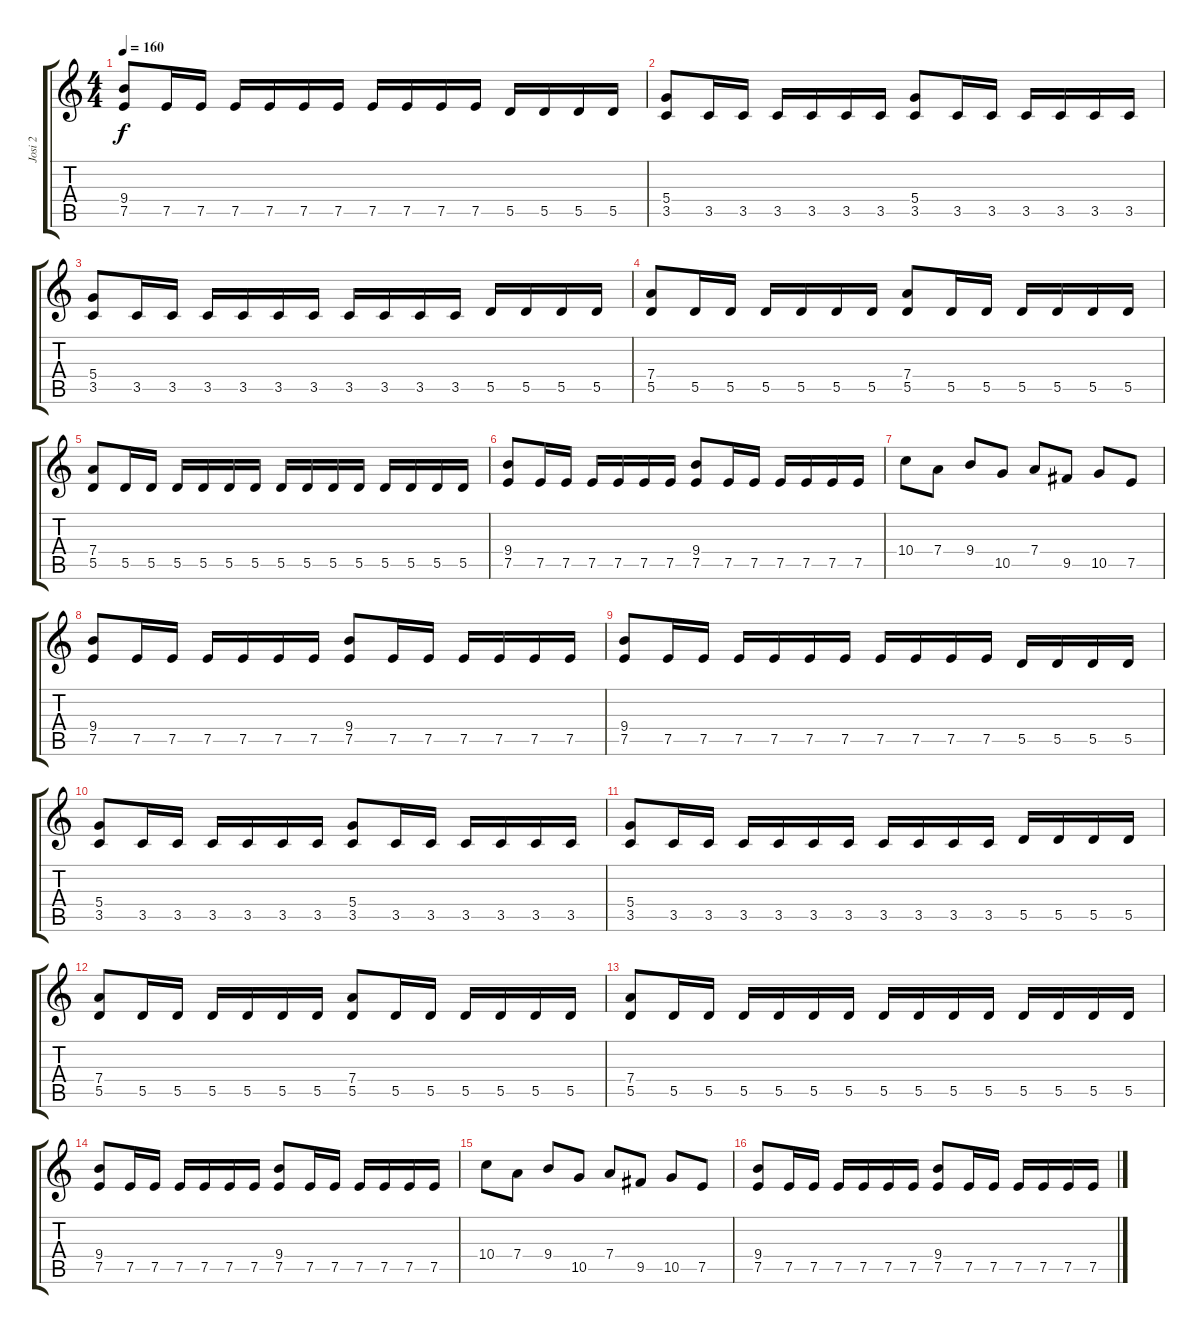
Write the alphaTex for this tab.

\track ("Josi 2" "Josi 2") {instrument overdrivenguitar}
\staff {score tabs}
\tuning (E4 B3 G3 D3 A2 E2) {hide}
\ts (4 4)
\tempo 160
\clef g2
\ks c
(9.4 7.5).8{dy f} 7.5.16 7.5.16 7.5.16 7.5.16 7.5.16 7.5.16 7.5.16 7.5.16 7.5.16 7.5.16 5.5.16 5.5.16 5.5.16 5.5.16 |
(5.4 3.5).8 3.5.16 3.5.16 3.5.16 3.5.16 3.5.16 3.5.16 (5.4 3.5).8 3.5.16 3.5.16 3.5.16 3.5.16 3.5.16 3.5.16 |
(5.4 3.5).8 3.5.16 3.5.16 3.5.16 3.5.16 3.5.16 3.5.16 3.5.16 3.5.16 3.5.16 3.5.16 5.5.16 5.5.16 5.5.16 5.5.16 |
(7.4 5.5).8 5.5.16 5.5.16 5.5.16 5.5.16 5.5.16 5.5.16 (7.4 5.5).8 5.5.16 5.5.16 5.5.16 5.5.16 5.5.16 5.5.16 |
(7.4 5.5).8 5.5.16 5.5.16 5.5.16 5.5.16 5.5.16 5.5.16 5.5.16 5.5.16 5.5.16 5.5.16 5.5.16 5.5.16 5.5.16 5.5.16 |
(9.4 7.5).8 7.5.16 7.5.16 7.5.16 7.5.16 7.5.16 7.5.16 (9.4 7.5).8 7.5.16 7.5.16 7.5.16 7.5.16 7.5.16 7.5.16 |
10.4.8 7.4.8 9.4.8 10.5.8 7.4.8 9.5.8 10.5.8 7.5.8 |
(9.4 7.5).8 7.5.16 7.5.16 7.5.16 7.5.16 7.5.16 7.5.16 (9.4 7.5).8 7.5.16 7.5.16 7.5.16 7.5.16 7.5.16 7.5.16 |
(9.4 7.5).8 7.5.16 7.5.16 7.5.16 7.5.16 7.5.16 7.5.16 7.5.16 7.5.16 7.5.16 7.5.16 5.5.16 5.5.16 5.5.16 5.5.16 |
(5.4 3.5).8 3.5.16 3.5.16 3.5.16 3.5.16 3.5.16 3.5.16 (5.4 3.5).8 3.5.16 3.5.16 3.5.16 3.5.16 3.5.16 3.5.16 |
(5.4 3.5).8 3.5.16 3.5.16 3.5.16 3.5.16 3.5.16 3.5.16 3.5.16 3.5.16 3.5.16 3.5.16 5.5.16 5.5.16 5.5.16 5.5.16 |
(7.4 5.5).8 5.5.16 5.5.16 5.5.16 5.5.16 5.5.16 5.5.16 (7.4 5.5).8 5.5.16 5.5.16 5.5.16 5.5.16 5.5.16 5.5.16 |
(7.4 5.5).8 5.5.16 5.5.16 5.5.16 5.5.16 5.5.16 5.5.16 5.5.16 5.5.16 5.5.16 5.5.16 5.5.16 5.5.16 5.5.16 5.5.16 |
(9.4 7.5).8 7.5.16 7.5.16 7.5.16 7.5.16 7.5.16 7.5.16 (9.4 7.5).8 7.5.16 7.5.16 7.5.16 7.5.16 7.5.16 7.5.16 |
10.4.8 7.4.8 9.4.8 10.5.8 7.4.8 9.5.8 10.5.8 7.5.8 |
(9.4 7.5).8 7.5.16 7.5.16 7.5.16 7.5.16 7.5.16 7.5.16 (9.4 7.5).8 7.5.16 7.5.16 7.5.16 7.5.16 7.5.16 7.5.16
